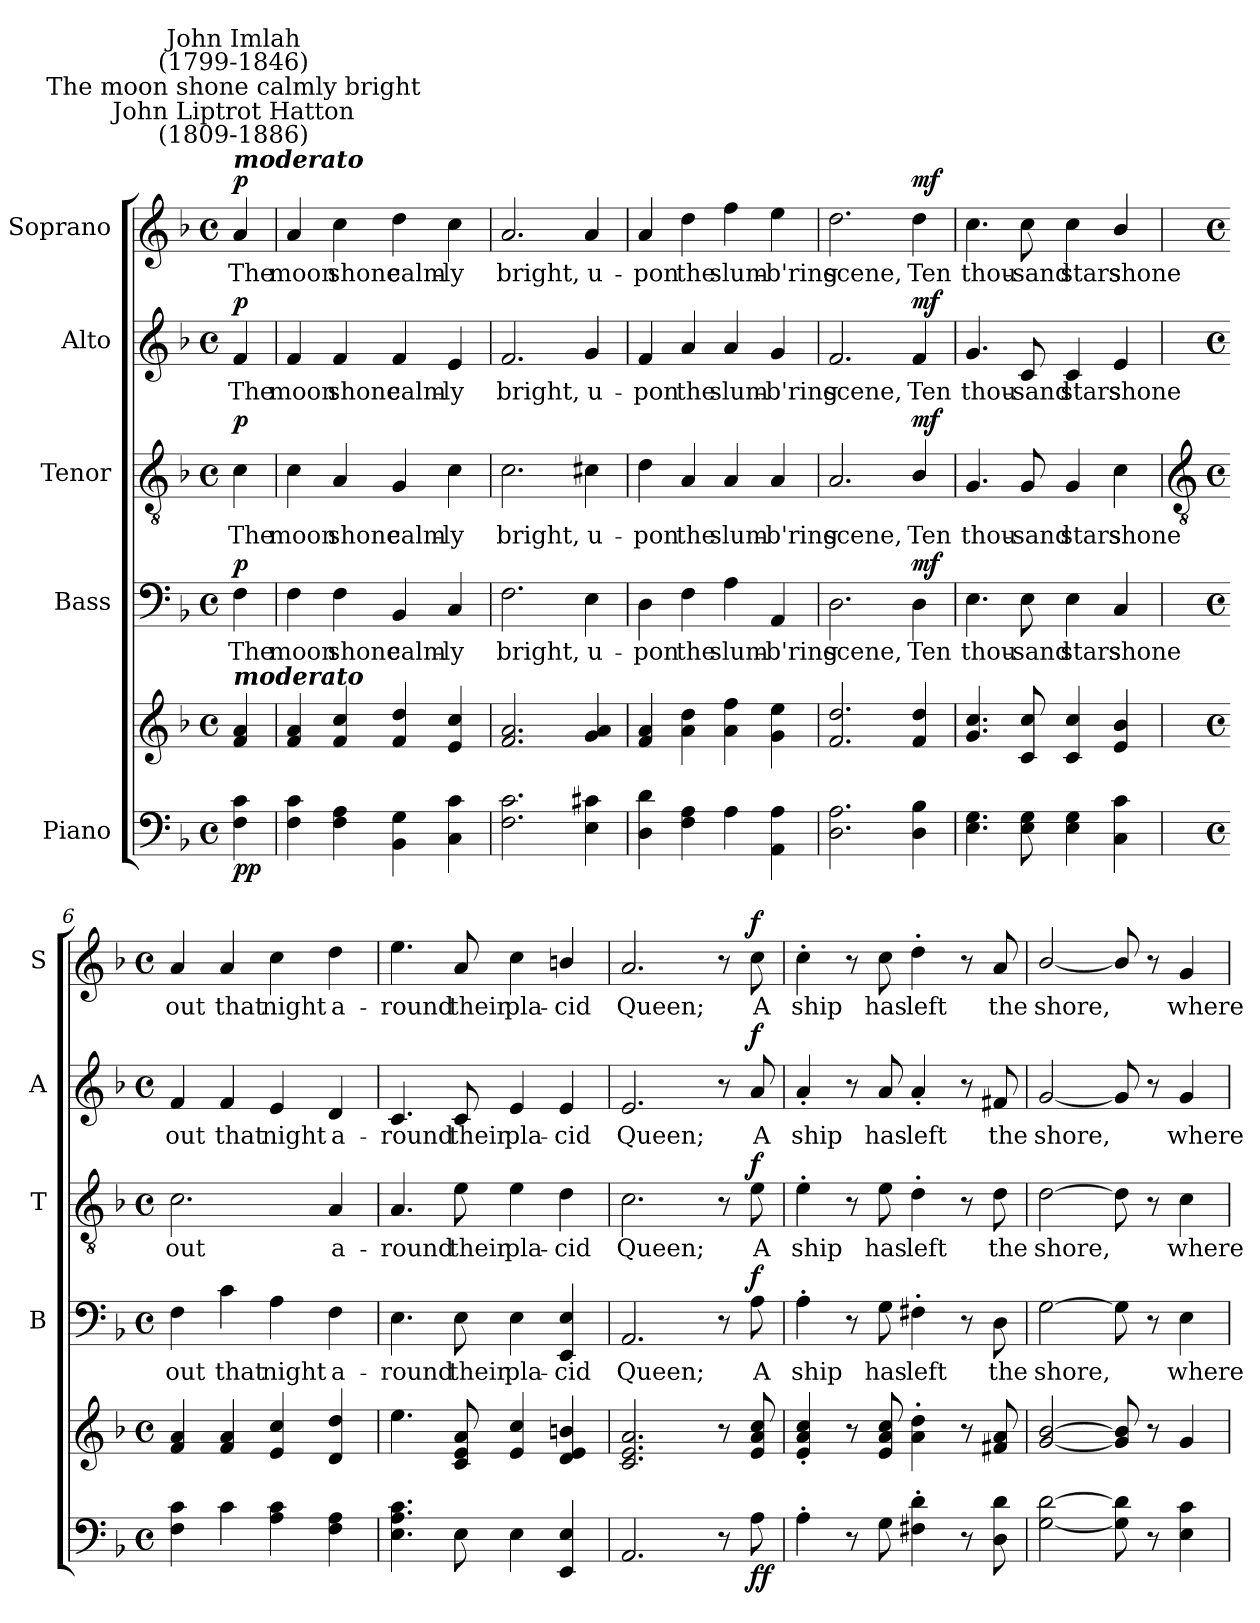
**kern	**kern	**dynam	**kern	**text	**dynam	**kern	**text	**dynam	**kern	**text	**dynam	**kern	**text	**dynam
*part5	*part5	*part5	*part4	*part4	*part4	*part3	*part3	*part3	*part2	*part2	*part2	*part1	*part1	*part1
*staff6	*staff5	*staff5/6	*staff4	*staff4	*staff4	*staff3	*staff3	*staff3	*staff2	*staff2	*staff2	*staff1	*staff1	*staff1
*I"Piano	*	*	*I"Bass	*	*	*I"Tenor	*	*	*I"Alto	*	*	*I"Soprano	*	*
*	*	*	*I'B	*	*	*I'T	*	*	*I'A	*	*	*I'S	*	*
*clefF4	*clefG2	*	*clefF4	*	*	*clefGv2	*	*	*clefG2	*	*	*clefG2	*	*
*k[b-]	*k[b-]	*	*k[b-]	*	*	*k[b-]	*	*	*k[b-]	*	*	*k[b-]	*	*
*F:	*F:	*	*F:	*	*	*F:	*	*	*F:	*	*	*F:	*	*
*M4/4	*M4/4	*	*M4/4	*	*	*M4/4	*	*	*M4/4	*	*	*M4/4	*	*
*met(c)	*met(c)	*	*met(c)	*	*	*met(c)	*	*	*met(c)	*	*	*met(c)	*	*
*MM104	*MM104	*	*MM104	*	*	*MM104	*	*	*MM104	*	*	*MM104	*	*
=	=	=	=	=	=	=	=	=	=	=	=	=	=	=
!	!	!	!	!	!	!	!	!	!	!	!	!LO:TX:a:Bi:t=moderato	!	!
!	!	!	!	!	!	!	!	!	!	!	!	!LO:TX:a:cj:t=John Liptrot Hatton\n(1809-1886)	!	!
!	!	!	!	!	!	!	!	!	!	!	!	!LO:TX:a:cj:t=The moon shone calmly bright	!	!
!	!	!	!	!	!	!	!	!	!	!	!	!LO:TX:a:cj:t=John Imlah\n(1799-1846)	!	!
!	!LO:TX:a:Bi:t=moderato	!	!	!	!	!	!	!	!	!	!	!	!	!
!	!	!LO:DY:b=2	!	!LO:LY:b	!	!	!LO:LY:b	!	!	!LO:LY:b	!	!	!LO:LY:b	!
!	!	!LO:DY:n=1:b	!	!	!LO:DY:b	!	!	!LO:DY:b	!	!	!LO:DY:b	!	!	!LO:DY:b
4F\ 4c\	4f 4a	p p	4F	The	p	4c	The	p	4f	The	p	4a	The	p
=1	=1	=1	=1	=1	=1	=1	=1	=1	=1	=1	=1	=1	=1	=1
!	!	!	!	!LO:LY:b	!	!	!LO:LY:b	!	!	!LO:LY:b	!	!	!LO:LY:b	!
4F 4c	4f 4a	.	4F	moon	.	4c	moon	.	4f	moon	.	4a	moon	.
!	!	!	!	!LO:LY:b	!	!	!LO:LY:b	!	!	!LO:LY:b	!	!	!LO:LY:b	!
4F 4A	4f 4cc	.	4F	shone	.	4A	shone	.	4f	shone	.	4cc	shone	.
!	!	!	!	!LO:LY:b	!	!	!LO:LY:b	!	!	!LO:LY:b	!	!	!LO:LY:b	!
4BB- 4G	4f 4dd	.	4BB-	calm-	.	4G	calm-	.	4f	calm-	.	4dd	calm-	.
!	!	!	!	!LO:LY:b	!	!	!LO:LY:b	!	!	!LO:LY:b	!	!	!LO:LY:b	!
4C 4c	4e 4cc	.	4C	-ly	.	4c	-ly	.	4e	-ly	.	4cc	-ly	.
=2	=2	=2	=2	=2	=2	=2	=2	=2	=2	=2	=2	=2	=2	=2
!	!	!	!	!LO:LY:b	!	!	!LO:LY:b	!	!	!LO:LY:b	!	!	!LO:LY:b	!
2.F 2.c	2.f 2.a	.	2.F	bright,	.	2.c	bright,	.	2.f	bright,	.	2.a	bright,	.
!	!	!	!	!LO:LY:b	!	!	!LO:LY:b	!	!	!LO:LY:b	!	!	!LO:LY:b	!
4E 4c#X	4g 4a	.	4E	u-	.	4c#X	u-	.	4g	u-	.	4a	u-	.
=3	=3	=3	=3	=3	=3	=3	=3	=3	=3	=3	=3	=3	=3	=3
!	!	!	!	!LO:LY:b	!	!	!LO:LY:b	!	!	!LO:LY:b	!	!	!LO:LY:b	!
4D 4d	4f 4a	.	4D	-pon	.	4d	-pon	.	4f	-pon	.	4a	-pon	.
!	!	!	!	!LO:LY:b	!	!	!LO:LY:b	!	!	!LO:LY:b	!	!	!LO:LY:b	!
4F 4A	4a 4dd	.	4F	the	.	4A	the	.	4a	the	.	4dd	the	.
!	!	!	!	!LO:LY:b	!	!	!LO:LY:b	!	!	!LO:LY:b	!	!	!LO:LY:b	!
4A	4a 4ff	.	4A	slum-	.	4A	slum-	.	4a	slum-	.	4ff	slum-	.
!	!	!	!	!LO:LY:b	!	!	!LO:LY:b	!	!	!LO:LY:b	!	!	!LO:LY:b	!
4AA 4A	4g 4ee	.	4AA	-b'ring	.	4A	-b'ring	.	4g	-b'ring	.	4ee	-b'ring	.
=4	=4	=4	=4	=4	=4	=4	=4	=4	=4	=4	=4	=4	=4	=4
!	!	!	!	!LO:LY:b	!	!	!LO:LY:b	!	!	!LO:LY:b	!	!	!LO:LY:b	!
2.D 2.A	2.f 2.dd	.	2.D	scene,	.	2.A	scene,	.	2.f	scene,	.	2.dd	scene,	.
!	!	!LO:DY:b=2	!	!LO:LY:b	!	!	!LO:LY:b	!	!	!LO:LY:b	!	!	!LO:LY:b	!
!	!	!LO:DY:n=1:b	!	!	!LO:DY:b	!	!	!LO:DY:b	!	!	!LO:DY:b	!	!	!LO:DY:b
4D 4B-	4f 4dd	mf mf	4D	Ten	mf	4B-/	Ten	mf	4f	Ten	mf	4dd	Ten	mf
=5	=5	=5	=5	=5	=5	=5	=5	=5	=5	=5	=5	=5	=5	=5
!	!	!	!	!LO:LY:b	!	!	!LO:LY:b	!	!	!LO:LY:b	!	!	!LO:LY:b	!
4.E 4.G	4.g 4.cc	.	4.E	thou-	.	4.G	thou-	.	4.g	thou-	.	4.cc	thou-	.
!	!	!	!	!LO:LY:b	!	!	!LO:LY:b	!	!	!LO:LY:b	!	!	!LO:LY:b	!
8E 8G	8c 8cc	.	8E	-sand	.	8G	-sand	.	8c	-sand	.	8cc	-sand	.
!	!	!	!	!LO:LY:b	!	!	!LO:LY:b	!	!	!LO:LY:b	!	!	!LO:LY:b	!
4E 4G	4c 4cc	.	4E	stars	.	4G	stars	.	4c	stars	.	4cc	stars	.
!	!	!	!	!LO:LY:b	!	!	!LO:LY:b	!	!	!LO:LY:b	!	!	!LO:LY:b	!
4C 4c	4e/ 4b-/	.	4C	shone	.	4c	shone	.	4e	shone	.	4b-/	shone	.
!!LO:LB:g=z
=6	=6	=6	=6	=6	=6	=6	=6	=6	=6	=6	=6	=6	=6	=6
*	*	*	*	*	*	*clefGv2	*	*	*	*	*	*	*	*
*M4/4	*M4/4	*	*M4/4	*	*	*M4/4	*	*	*M4/4	*	*	*M4/4	*	*
*met(c)	*met(c)	*	*met(c)	*	*	*met(c)	*	*	*met(c)	*	*	*met(c)	*	*
!	!	!	!	!LO:LY:b	!	!	!LO:LY:b	!	!	!LO:LY:b	!	!	!LO:LY:b	!
4F 4c	4f 4a	.	4F	out	.	2.c	out	.	4f	out	.	4a	out	.
!	!	!	!	!LO:LY:b	!	!	!	!	!	!LO:LY:b	!	!	!LO:LY:b	!
4c	4f 4a	.	4c	that	.	.	.	.	4f	that	.	4a	that	.
!	!	!	!	!LO:LY:b	!	!	!	!	!	!LO:LY:b	!	!	!LO:LY:b	!
4A 4c	4e 4cc	.	4A	night	.	.	.	.	4e	night	.	4cc	night	.
!	!	!	!	!LO:LY:b	!	!	!LO:LY:b	!	!	!LO:LY:b	!	!	!LO:LY:b	!
4F 4A	4d 4dd	.	4F	a-	.	4A	a-	.	4d	a-	.	4dd	a-	.
=7	=7	=7	=7	=7	=7	=7	=7	=7	=7	=7	=7	=7	=7	=7
!	!	!	!	!LO:LY:b	!	!	!LO:LY:b	!	!	!LO:LY:b	!	!	!LO:LY:b	!
4.E 4.A 4.c	4.ee	.	4.E	-round	.	4.A	-round	.	4.c	-round	.	4.ee	-round	.
!	!	!	!	!LO:LY:b	!	!	!LO:LY:b	!	!	!LO:LY:b	!	!	!LO:LY:b	!
8E	8c 8e 8a	.	8E	their	.	8e	their	.	8c	their	.	8a	their	.
!	!	!	!	!LO:LY:b	!	!	!LO:LY:b	!	!	!LO:LY:b	!	!	!LO:LY:b	!
4E	4e 4cc	.	4E	pla-	.	4e	pla-	.	4e	pla-	.	4cc	pla-	.
!	!	!	!	!LO:LY:b	!	!	!LO:LY:b	!	!	!LO:LY:b	!	!	!LO:LY:b	!
4EE 4E	4d/ 4e/ 4bn/	.	4EE 4E	-cid	.	4d	-cid	.	4e	-cid	.	4bn/	-cid	.
=8	=8	=8	=8	=8	=8	=8	=8	=8	=8	=8	=8	=8	=8	=8
!	!	!	!	!LO:LY:b	!	!	!LO:LY:b	!	!	!LO:LY:b	!	!	!LO:LY:b	!
2.AA	2.c 2.e 2.a	.	2.AA	Queen;	.	2.c	Queen;	.	2.e	Queen;	.	2.a	Queen;	.
8r	8r	.	8r	.	.	8r	.	.	8r	.	.	8r	.	.
!	!	!LO:DY:b=2	!	!LO:LY:b	!	!	!LO:LY:b	!	!	!LO:LY:b	!	!	!LO:LY:b	!
!	!	!LO:DY:n=1:b	!	!	!LO:DY:b	!	!	!LO:DY:b	!	!	!LO:DY:b	!	!	!LO:DY:b
8A	8e 8a 8cc	f f	8A	A	f	8e	A	f	8a	A	f	8cc	A	f
=9	=9	=9	=9	=9	=9	=9	=9	=9	=9	=9	=9	=9	=9	=9
!	!	!	!	!LO:LY:b	!	!	!LO:LY:b	!	!	!LO:LY:b	!	!	!LO:LY:b	!
4A'	4e' 4a' 4cc'	.	4A'	ship	.	4e'	ship	.	4a'	ship	.	4cc'	ship	.
8r	8r	.	8r	.	.	8r	.	.	8r	.	.	8r	.	.
!	!	!	!	!LO:LY:b	!	!	!LO:LY:b	!	!	!LO:LY:b	!	!	!LO:LY:b	!
8G	8e 8a 8cc	.	8G	has	.	8e	has	.	8a	has	.	8cc	has	.
!	!	!	!	!LO:LY:b	!	!	!LO:LY:b	!	!	!LO:LY:b	!	!	!LO:LY:b	!
4F#X' 4d'	4a' 4dd'	.	4F#X'	left	.	4d'	left	.	4a'	left	.	4dd'	left	.
8r	8r	.	8r	.	.	8r	.	.	8r	.	.	8r	.	.
!	!	!	!	!LO:LY:b	!	!	!LO:LY:b	!	!	!LO:LY:b	!	!	!LO:LY:b	!
8D 8d	8f#X 8a	.	8D	the	.	8d	the	.	8f#X	the	.	8a	the	.
=10	=10	=10	=10	=10	=10	=10	=10	=10	=10	=10	=10	=10	=10	=10
!	!	!	!	!LO:LY:b	!	!	!LO:LY:b	!	!	!LO:LY:b	!	!	!LO:LY:b	!
[2G [2d	[2g/ [2b-/	.	[2G	shore,	.	[2d\	shore,	.	[2g/	shore,	.	[2b-/	shore,	.
8G] 8d]	8g/] 8b-/]	.	8G]	.	.	8d\]	.	.	8g/]	.	.	8b-/]	.	.
8r	8r	.	8r	.	.	8r	.	.	8r	.	.	8r	.	.
!	!	!	!	!LO:LY:b	!	!	!LO:LY:b	!	!	!LO:LY:b	!	!	!LO:LY:b	!
4E 4c	4g	.	4E	where	.	4c	where	.	4g	where	.	4g	where	.
=	=	=	=	=	=	=	=	=	=	=	=	=	=	=
*-	*-	*-	*-	*-	*-	*-	*-	*-	*-	*-	*-	*-	*-	*-
